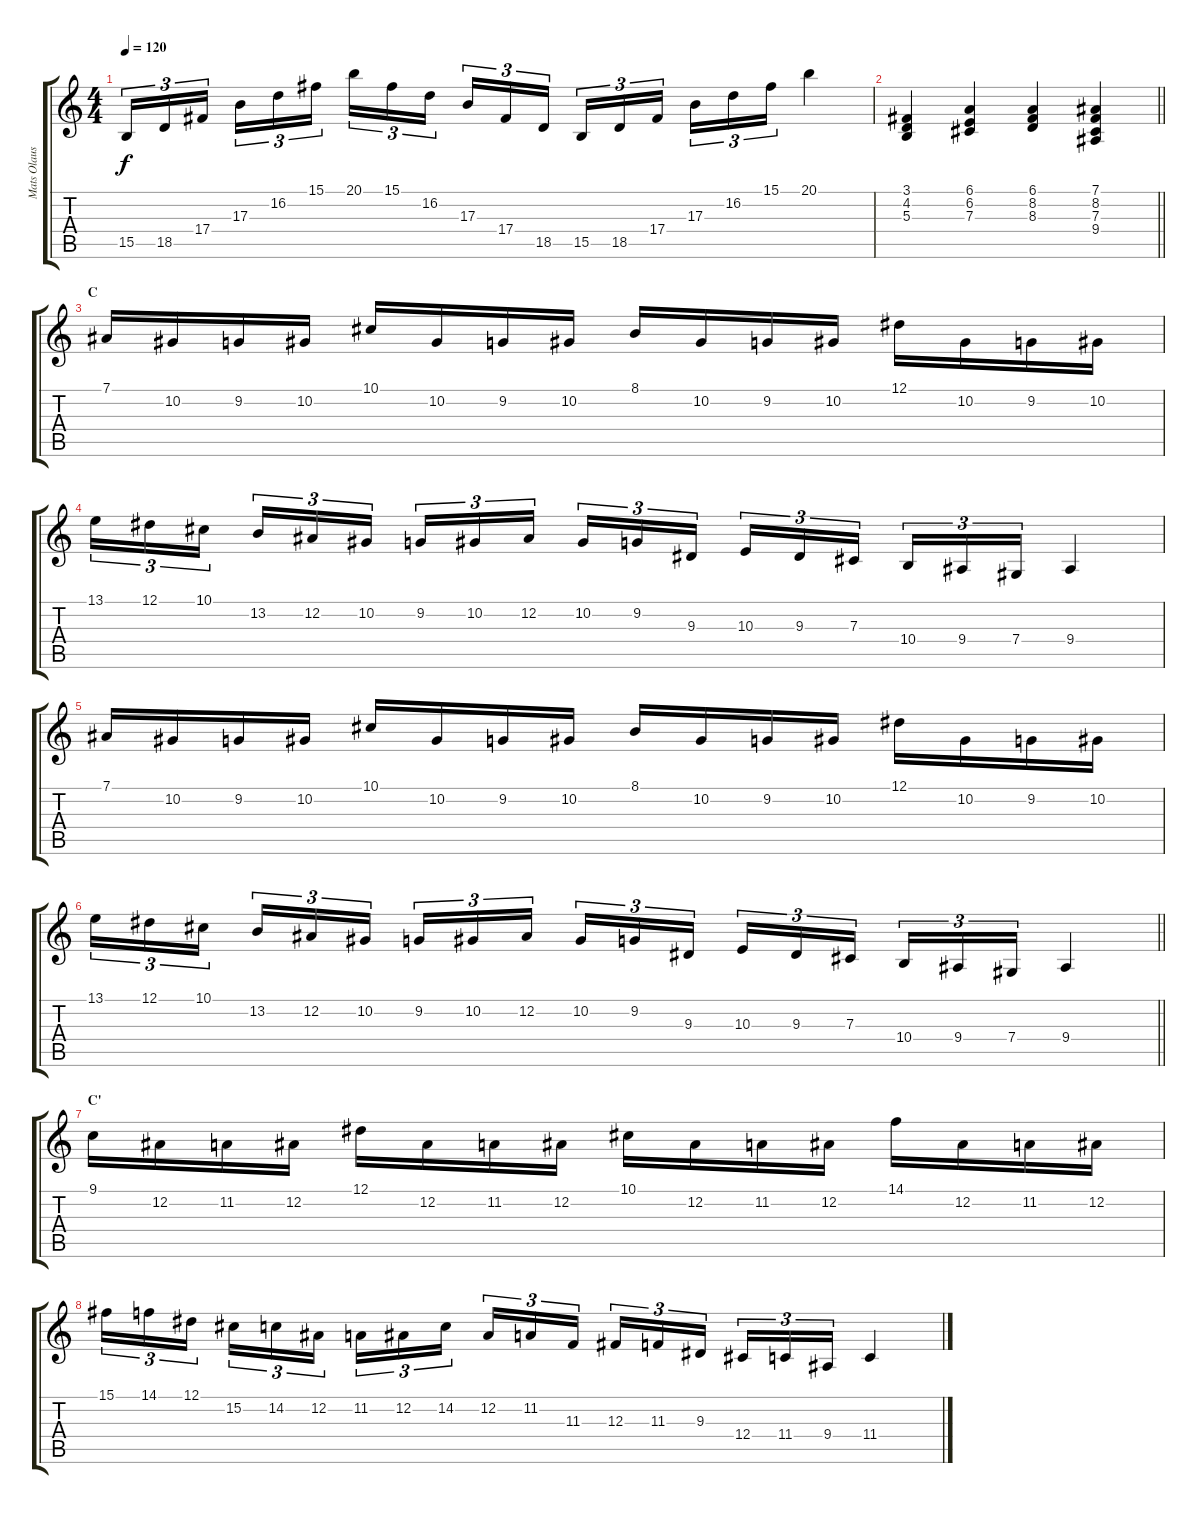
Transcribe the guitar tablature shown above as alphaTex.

\track ("Mats Olausson" "Mats Olaus") {instrument stringensemble1}
\staff {score tabs}
\tuning (Eb4 Bb3 Gb3 Db3 Ab2 Eb2) {hide}
\ts (4 4)
\tempo 120
\clef g2
\ks c
15.5.16{tu (3 2) dy f} 18.5.16{tu (3 2)} 17.4.16{tu (3 2) beam splitsecondary} 17.3.16{tu (3 2)} 16.2.16{tu (3 2)} 15.1.16{tu (3 2)} 20.1.16{tu (3 2)} 15.1.16{tu (3 2)} 16.2.16{tu (3 2) beam splitsecondary} 17.3.16{tu (3 2)} 17.4.16{tu (3 2)} 18.5.16{tu (3 2)} 15.5.16{tu (3 2)} 18.5.16{tu (3 2)} 17.4.16{tu (3 2) beam splitsecondary} 17.3.16{tu (3 2)} 16.2.16{tu (3 2)} 15.1.16{tu (3 2)} 20.1.4 |
\barLineRight lightlight
(3.1 4.2 5.3).4 (6.1 6.2 7.3).4 (6.1 8.2 8.3).4 (7.1 8.2 7.3 9.4).4 |
\section ("" "C")
7.1.16 10.2.16 9.2.16 10.2.16 10.1.16 10.2.16 9.2.16 10.2.16 8.1.16 10.2.16 9.2.16 10.2.16 12.1.16 10.2.16 9.2.16 10.2.16 |
13.1.16{tu (3 2)} 12.1.16{tu (3 2)} 10.1.16{tu (3 2) beam splitsecondary} 13.2.16{tu (3 2)} 12.2.16{tu (3 2)} 10.2.16{tu (3 2)} 9.2.16{tu (3 2)} 10.2.16{tu (3 2)} 12.2.16{tu (3 2) beam splitsecondary} 10.2.16{tu (3 2)} 9.2.16{tu (3 2)} 9.3.16{tu (3 2)} 10.3.16{tu (3 2)} 9.3.16{tu (3 2)} 7.3.16{tu (3 2) beam splitsecondary} 10.4.16{tu (3 2)} 9.4.16{tu (3 2)} 7.4.16{tu (3 2)} 9.4.4 |
7.1.16 10.2.16 9.2.16 10.2.16 10.1.16 10.2.16 9.2.16 10.2.16 8.1.16 10.2.16 9.2.16 10.2.16 12.1.16 10.2.16 9.2.16 10.2.16 |
\barLineRight lightlight
13.1.16{tu (3 2)} 12.1.16{tu (3 2)} 10.1.16{tu (3 2) beam splitsecondary} 13.2.16{tu (3 2)} 12.2.16{tu (3 2)} 10.2.16{tu (3 2)} 9.2.16{tu (3 2)} 10.2.16{tu (3 2)} 12.2.16{tu (3 2) beam splitsecondary} 10.2.16{tu (3 2)} 9.2.16{tu (3 2)} 9.3.16{tu (3 2)} 10.3.16{tu (3 2)} 9.3.16{tu (3 2)} 7.3.16{tu (3 2) beam splitsecondary} 10.4.16{tu (3 2)} 9.4.16{tu (3 2)} 7.4.16{tu (3 2)} 9.4.4 |
\section ("" "C'")
9.1.16 12.2.16 11.2.16 12.2.16 12.1.16 12.2.16 11.2.16 12.2.16 10.1.16 12.2.16 11.2.16 12.2.16 14.1.16 12.2.16 11.2.16 12.2.16 |
15.1.16{tu (3 2)} 14.1.16{tu (3 2)} 12.1.16{tu (3 2) beam splitsecondary} 15.2.16{tu (3 2)} 14.2.16{tu (3 2)} 12.2.16{tu (3 2)} 11.2.16{tu (3 2)} 12.2.16{tu (3 2)} 14.2.16{tu (3 2) beam splitsecondary} 12.2.16{tu (3 2)} 11.2.16{tu (3 2)} 11.3.16{tu (3 2)} 12.3.16{tu (3 2)} 11.3.16{tu (3 2)} 9.3.16{tu (3 2) beam splitsecondary} 12.4.16{tu (3 2)} 11.4.16{tu (3 2)} 9.4.16{tu (3 2)} 11.4.4
